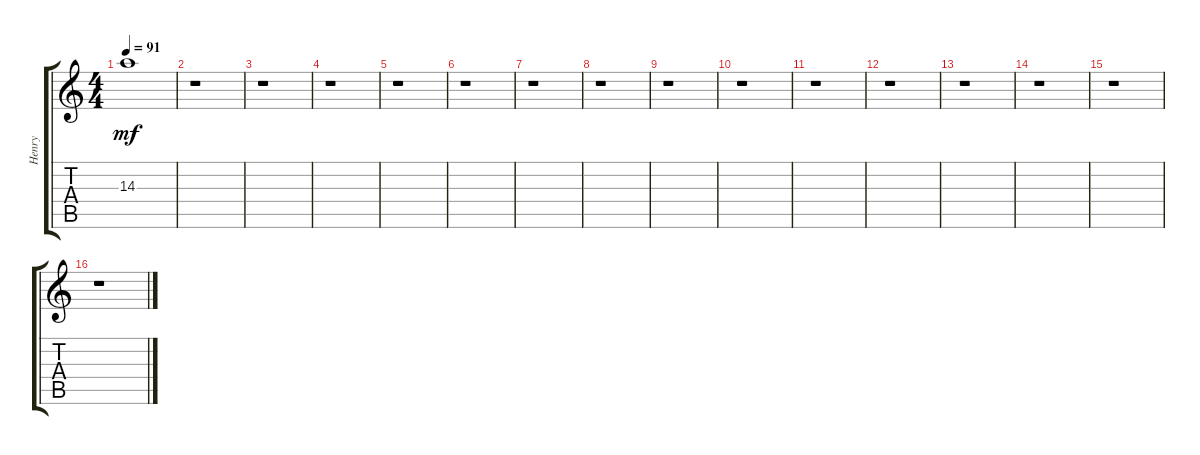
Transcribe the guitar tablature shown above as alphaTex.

\track ("Henry" "Henry") {instrument overdrivenguitar}
\staff {score tabs}
\tuning (E4 B3 G3 D3 A2 E2) {hide}
\ts (4 4)
\tempo 91
\clef g2
\ks c
14.3.1{dy mf} |
r.1 |
r.1 |
r.1 |
r.1 |
r.1 |
r.1 |
r.1 |
r.1 |
r.1 |
r.1 |
r.1 |
r.1 |
r.1 |
r.1 |
r.1
